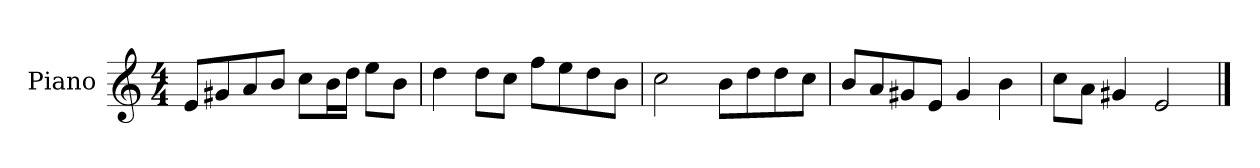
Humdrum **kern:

**kern
*part1
*staff1
*I"Piano
*I'P-no
*clefG2
*k[]
*M4/4
*MM90
=1
8e/L
8g#X/
8a/
8b/J
8cc\L
16b\L
16dd\JJ
8ee\L
8b\J
=2
4dd\
8dd\L
8cc\J
8ff\L
8ee\
8dd\
8b\J
=3
2cc\
8b\L
8dd\
8dd\
8cc\J
=4
8b/L
8a/
8g#X/
8e/J
4g#/
4b\
=5
8cc\L
8a\J
4g#X/
2e/
==
*-
